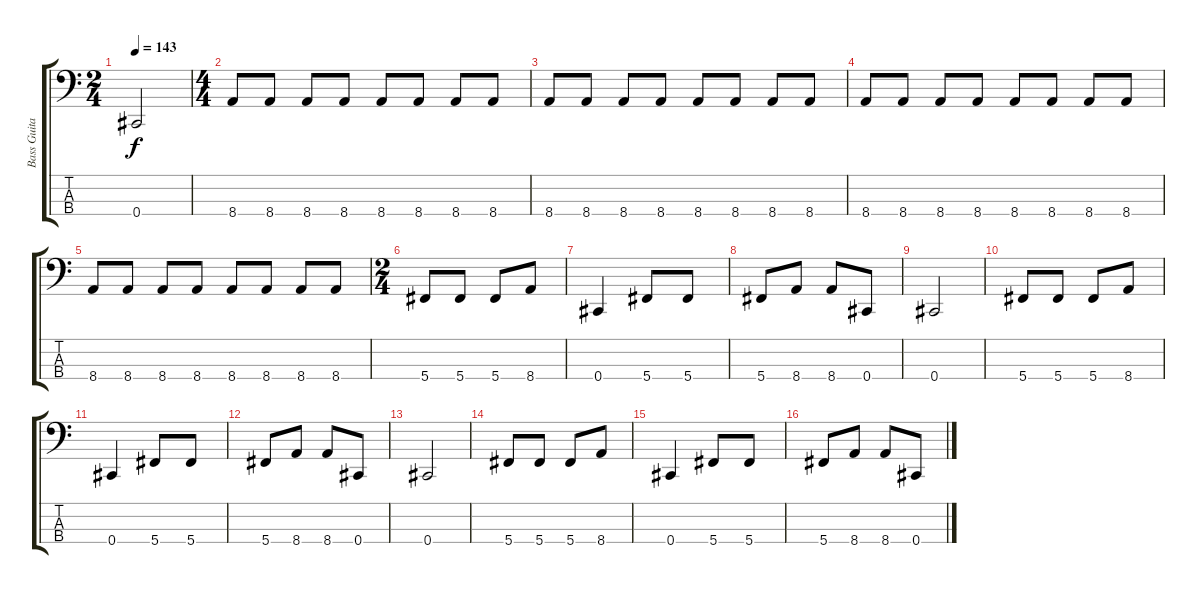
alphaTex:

\track ("Bass Guitar" "Bass Guita") {instrument electricbassfinger}
\staff {score tabs}
\tuning (Gb2 Db2 Ab1 Db1) {hide}
\ts (2 4)
\tempo 143
\clef f4
\ks c
0.4.2{dy f} |
\ts (4 4)
8.4.8 8.4.8 8.4.8 8.4.8 8.4.8 8.4.8 8.4.8 8.4.8 |
8.4.8 8.4.8 8.4.8 8.4.8 8.4.8 8.4.8 8.4.8 8.4.8 |
8.4.8 8.4.8 8.4.8 8.4.8 8.4.8 8.4.8 8.4.8 8.4.8 |
8.4.8 8.4.8 8.4.8 8.4.8 8.4.8 8.4.8 8.4.8 8.4.8 |
\ts (2 4)
5.4.8 5.4.8 5.4.8 8.4.8 |
0.4.4 5.4.8 5.4.8 |
5.4.8 8.4.8 8.4.8 0.4.8 |
0.4.2 |
5.4.8 5.4.8 5.4.8 8.4.8 |
0.4.4 5.4.8 5.4.8 |
5.4.8 8.4.8 8.4.8 0.4.8 |
0.4.2 |
5.4.8 5.4.8 5.4.8 8.4.8 |
0.4.4 5.4.8 5.4.8 |
5.4.8 8.4.8 8.4.8 0.4.8
